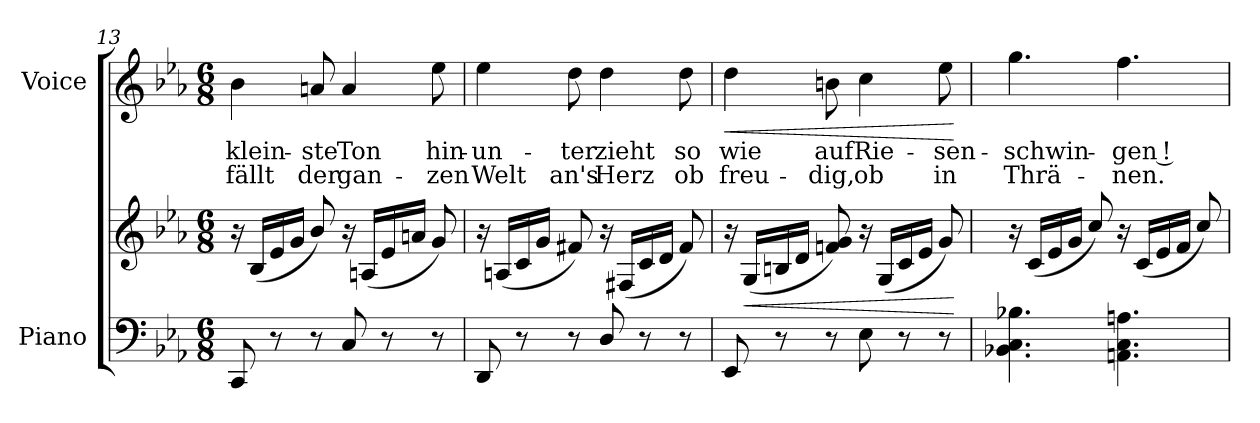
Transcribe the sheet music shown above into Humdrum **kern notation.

**kern	**kern	**dynam	**kern	**text	**text	**dynam
*part2	*part2	*part2	*part1	*part1	*part1	*part1
*staff3	*staff2	*staff2/3	*staff1	*staff1	*staff1	*staff1
*I"Piano	*	*	*I"Voice	*	*	*
*I'Pno	*	*	*	*	*	*
*clefF4	*clefG2	*	*clefG2	*	*	*
*k[b-e-a-]	*k[b-e-a-]	*	*k[b-e-a-]	*	*	*
*M6/8	*M6/8	*	*M6/8	*	*	*
=13	=13	=13	=13	=13	=13	=13
8CC/	16r	.	4b-\	klein-	fällt	.
.	(16B-/LL	.	.	.	.	.
8r	16e-/	.	.	.	.	.
.	16g/JJ	.	.	.	.	.
8r	8b-/)	.	8an/	-ste	der	.
8C/	16r	.	4a/	Ton	gan-	.
.	(16An/LL	.	.	.	.	.
8r	16e-/	.	.	.	.	.
.	16an/JJ	.	.	.	.	.
8r	8g/)	.	8ee-\	hin-	-zen	.
=14	=14	=14	=14	=14	=14	=14
8DD/	16r	.	4ee-\	-un-	Welt	.
.	(16An/LL	.	.	.	.	.
8r	16c/	.	.	.	.	.
.	16g/JJ	.	.	.	.	.
8r	8f#X/)	.	8dd\	-ter	an's	.
8D/	16r	.	4dd\	zieht	Herz	.
.	(16F#X/LL	.	.	.	.	.
8r	16c/	.	.	.	.	.
.	16d/JJ	.	.	.	.	.
8r	8f#/)	.	8dd\	so	ob	.
=15	=15	=15	=15	=15	=15	=15
!	!	!	!	!	!	!LO:HP:b
8EE-/	16r	.	4dd\	wie	freu-	<
!	!	!LO:HP:b	!	!	!	!
.	(16G/LL	<	.	.	.	.
8r	16Bn/	.	.	.	.	.
.	16d/JJ	.	.	.	.	.
8r	8fn/ 8g/)	.	8bn\	auf	-dig,	.
8E-\	16r	.	4cc\	Rie-	ob	.
.	(16G/LL	.	.	.	.	.
8r	16c/	.	.	.	.	.
.	16e-/JJ	.	.	.	.	.
8r	8g/)	.	8ee-\	-sen-	in	.
.	.	[	.	.	.	[
=16	=16	=16	=16	=16	=16	=16
4.BB-X\ 4.C\ 4.B-X\	16r	.	4.gg\	-schwin-	Thrä-	.
.	(16c/LL	.	.	.	.	.
.	16e-/	.	.	.	.	.
.	16g/JJ	.	.	.	.	.
.	8cc/)	.	.	.	.	.
4.AAn\ 4.C\ 4.An\	16r	.	4.ff\	-gen !	-nen.	.
.	(16c/LL	.	.	.	.	.
.	16e-/	.	.	.	.	.
.	16f/JJ	.	.	.	.	.
.	8cc/)	.	.	.	.	.
=	=	=	=	=	=	=
*-	*-	*-	*-	*-	*-	*-
